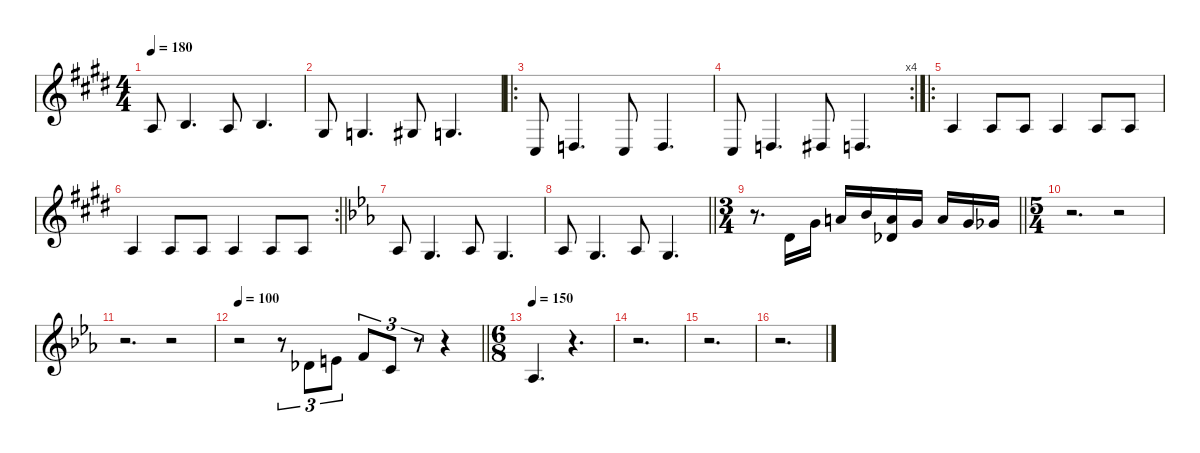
\defaultSystemsLayout 4
\hideDynamics
\bracketExtendMode groupsimilarinstruments
\singleTrackTrackNamePolicy hidden
\multiTrackTrackNamePolicy hidden
\firstSystemTrackNameMode fullname
\otherSystemsTrackNameOrientation horizontal
\extendBarLines
\track ("Right Hand" "pno.") {instrument acousticgrandpiano}
\staff {score}
\tuning (E4 B3 G3 D3 A2 E2 B1)
\ts (4 4)
\tempo 180
\clef g2
\ks c#minor
2.3{acc forcenatural}.8{dy f beam Up} 4.3{acc forcenatural}.4{d beam Up} 2.3{acc forcenatural}.8{beam Up} 4.3{acc forcenatural}.4{d beam Up} |
6.4{acc #}.8{beam Up} 5.4{acc forcenatural}.4{d beam Up} 6.4{acc #}.8{beam Up} 5.4{acc forcenatural}.4{d beam Up} |
\ro
4.5{acc #}.8{beam Up} 5.5{acc forcenatural}.4{d beam Up} 4.5{acc #}.8{beam Up} 5.5{acc forcenatural}.4{d beam Up} |
\rc 4
4.5{acc #}.8{beam Up} 5.5{acc forcenatural}.4{d beam Up} 6.5{acc #}.8{beam Up} 5.5{acc forcenatural}.4{d beam Up} |
\ro
2.3{acc forcenatural}.4{beam Up} 2.3{acc forcenatural}.8{beam Up} 2.3{acc forcenatural}.8{beam Up} 2.3{acc forcenatural}.4{beam Up} 2.3{acc forcenatural}.8{beam Up} 2.3{acc forcenatural}.8{beam Up} |
\rc 2
\barLineRight lightlight
2.3{acc forcenatural}.4{beam Up} 2.3{acc forcenatural}.8{beam Up} 2.3{acc forcenatural}.8{beam Up} 2.3{acc forcenatural}.4{beam Up} 2.3{acc forcenatural}.8{beam Up} 2.3{acc forcenatural}.8{beam Up} |
\ks cminor
1.3{acc b}.8{beam Up} 0.3{acc forcenatural}.4{d beam Up} 1.3{acc b}.8{beam Up} 0.3{acc forcenatural}.4{d beam Up} |
\barLineRight lightlight
1.3{acc b}.8{beam Up} 0.3{acc forcenatural}.4{d beam Up} 1.3{acc b}.8{beam Up} 0.3{acc forcenatural}.4{d beam Up} |
\ts (3 4)
\beaming (8 2 2 2)
\barLineRight lightlight
r.8{d beam Down} 3.2{acc forcenatural}.16{beam Up beam merge} 3.1{acc forcenatural}.16{beam Up beam split} 5.1{acc forcenatural}.16{beam Up beam merge} 6.1{acc b}.16{beam Up beam merge} (5.1{acc forcenatural} 6.3{acc b}).16{beam Up beam merge} 3.1{acc forcenatural}.16{beam Up beam split} 5.1{acc forcenatural}.16{beam Up beam merge} 3.1{acc forcenatural}.16{beam Up beam merge} 2.1{acc b}.16{beam Up} |
\ts (5 4)
\beaming (8 6 4)
r.2{d beam Down} r.2{beam Down} |
r.2{d beam Down} r.2{beam Down} |
\tempo 100
\barLineRight lightlight
r.2{beam Down} r.8{tu (3 2) beam Down} 6.3{acc b}.8{tu (3 2) beam Up} 5.2{acc forcenatural}.8{tu (3 2) beam Up} 6.2{acc forcenatural}.8{tu (3 2) beam Up} 5.3{acc forcenatural}.8{tu (3 2) beam Up} r.8{tu (3 2) beam Up} r.4{beam Up} |
\ts (6 8)
\beaming (8 3 3)
\tempo 150
1.3{acc b}.4{d beam Up} r.4{d beam Up} |
r.2{d beam Down} |
r.2{d beam Down} |
r.2{d beam Down}
